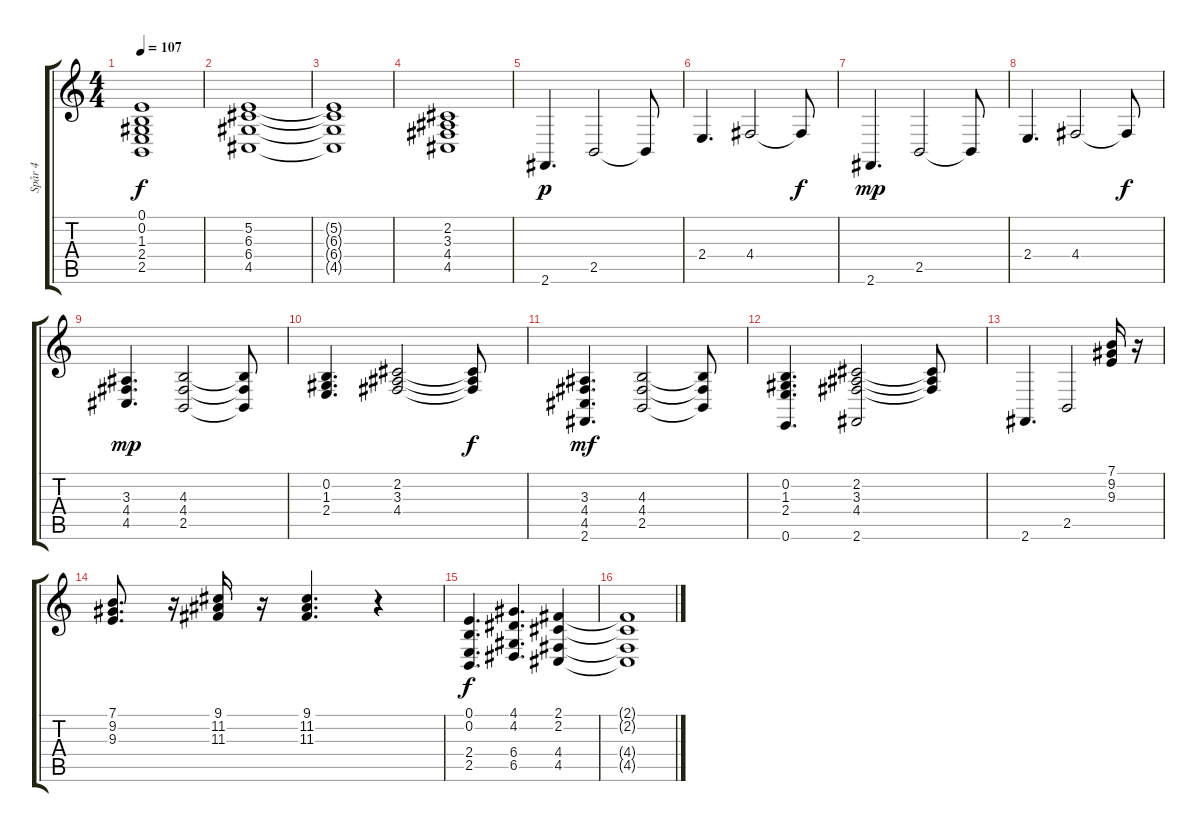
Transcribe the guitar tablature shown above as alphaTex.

\track ("Spår 4" "Spår 4") {instrument synthstrings2}
\staff {score tabs}
\tuning (E4 B3 G3 D3 A2 E2) {hide}
\ts (4 4)
\tempo 107
\clef g2
\ks c
(0.1{t} 0.2{t} 1.3{t} 2.4{t} 2.5{t}).1{dy f} |
(5.2 6.3 6.4 4.5).1 |
(5.2{t} 6.3{t} 6.4{t} 4.5{t}).1 |
(2.2 3.3 4.4 4.5).1 |
2.6.4{d dy p} 2.5.2 2.5{t}.8 |
2.4.4{d} 4.4.2 4.4{t}.8{dy f} |
2.6.4{d dy mp} 2.5.2 2.5{t}.8 |
2.4.4{d} 4.4.2 4.4{t}.8{dy f} |
(3.3 4.4 4.5).4{d dy mp} (4.3 4.4 2.5).2 (4.3{t} 4.4{t} 2.5{t}).8 |
(0.2 1.3 2.4).4{d} (2.2 3.3 4.4).2 (2.2{t} 3.3{t} 4.4{t}).8{dy f} |
(3.3 4.4 4.5 2.6).4{d dy mf} (4.3 4.4 2.5).2 (4.3{t} 4.4{t} 2.5{t}).8 |
(0.2 1.3 2.4 0.6).4{d} (2.2 3.3 4.4 2.6).2 (2.2{t} 3.3{t} 4.4{t}).8 |
2.6.4{d} 2.5.2 (7.1 9.2 9.3).16 r.16 |
(7.1 9.2 9.3).8{d} r.16 (9.1 11.2 11.3).16 r.16 (9.1 11.2 11.3).4{d} r.4 |
(0.1 0.2 2.4 2.5).4{d dy f} (4.1 4.2 6.4 6.5).4{d} (2.1 2.2 4.4 4.5).4 |
(2.1{t} 2.2{t} 4.4{t} 4.5{t}).1
